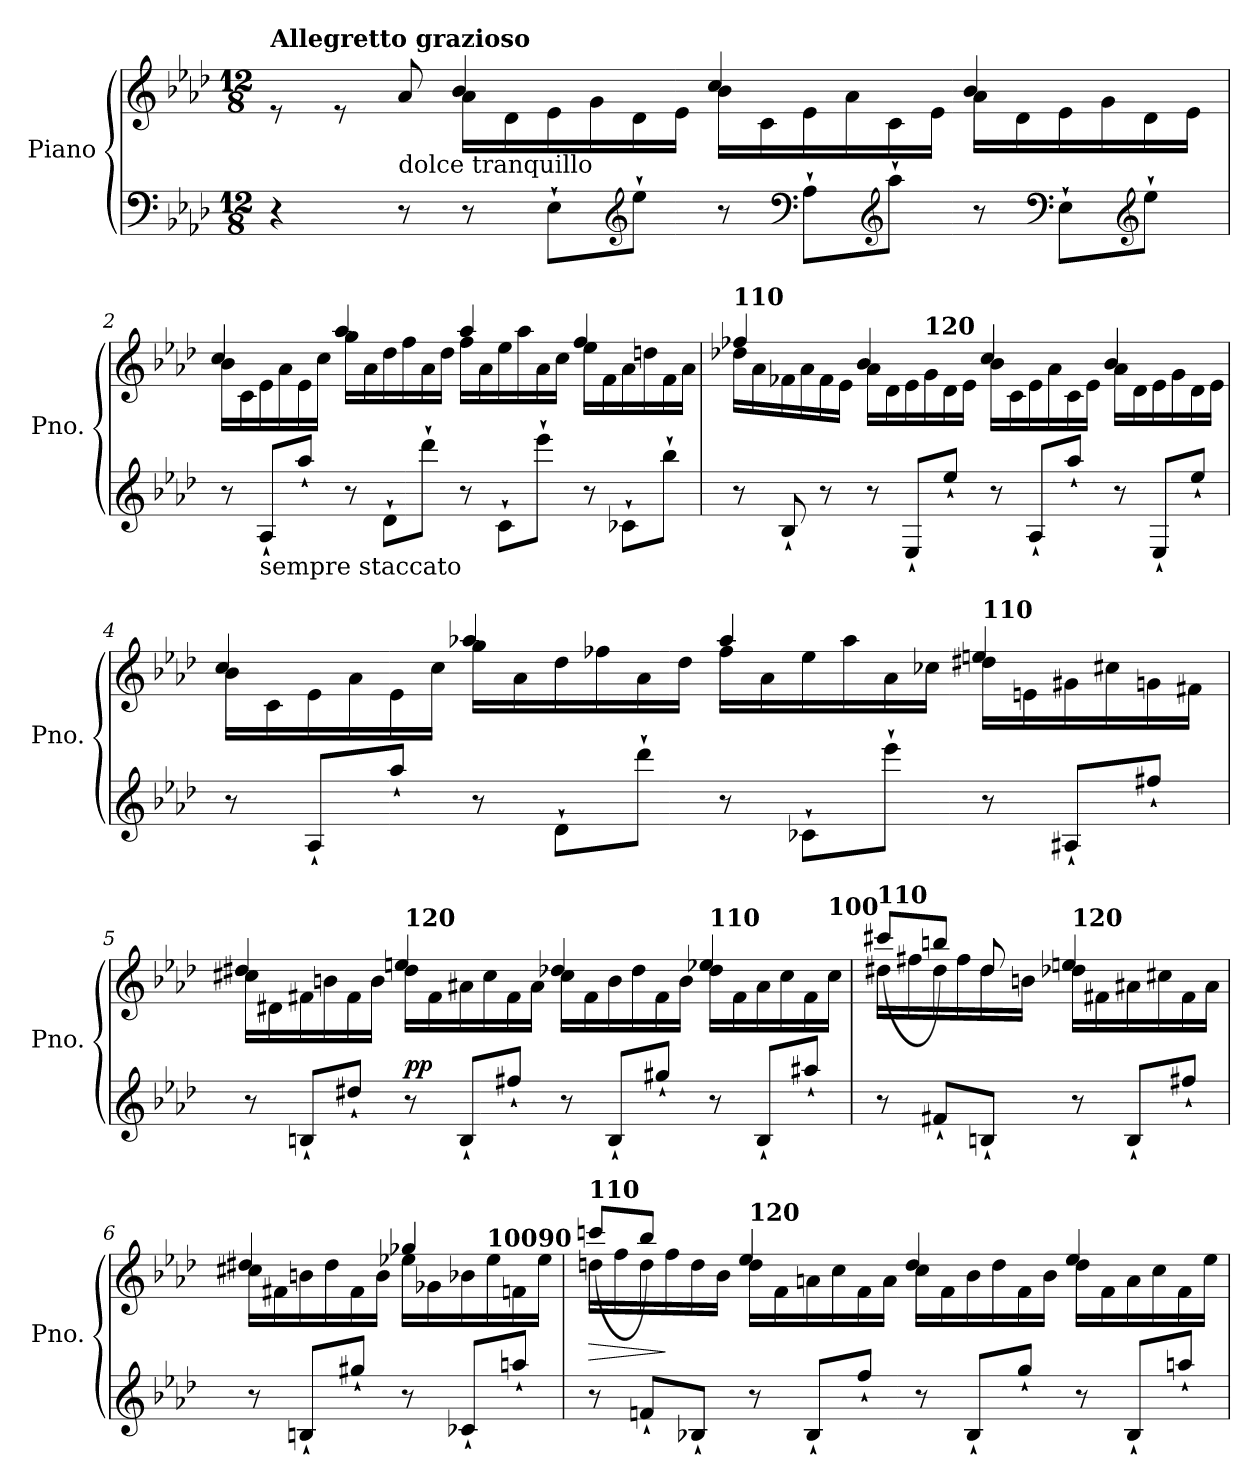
**kern	**kern	**dynam
*part1	*part1	*part1
*staff2	*staff1	*staff1/2
*I"Piano	*	*
*I'Pno.	*	*
*clefF4	*clefG2	*
*k[b-e-a-d-]	*k[b-e-a-d-]	*
*M12/8	*M12/8	*
=1	=1	=1
*	*^	*
!	!LO:TX:a:B:t=Allegretto grazioso	!	!
!	!	!	!LO:DY:a=2
4r	8re	4.ryy	other-dynamics
.	8re	.	.
!	!LO:TX:b:t=dolce tranquillo	!	!
8r	8a-/	.	.
8r	16a-\LL	4b-/	.
.	16d-\	.	.
8E-`\L	16e-\	.	.
.	16g\	.	.
*clefG2	*	*	*
8ee-`\J	16d-\	8ryy	.
.	16e-\JJ	.	.
8r	16b-\LL	4cc/	.
.	16c\	.	.
*clefF4	*	*	*
8A-`\L	16e-\	.	.
.	16a-\	.	.
*clefG2	*	*	*
8aa-`\J	16c\	8ryy	.
.	16e-\JJ	.	.
8r	16a-\LL	4b-/	.
.	16d-\	.	.
*clefF4	*	*	*
8E-`\L	16e-\	.	.
.	16g\	.	.
*clefG2	*	*	*
8ee-`\J	16d-\	8ryy	.
.	16e-\JJ	.	.
=2	=2	=2	=2
8r	16b-\LL	4cc/	.
.	16c\	.	.
!LO:TX:b:t=sempre staccato	!	!	!
8A-`/L	16e-\	.	.
.	16a-\	.	.
8aa-`/J	16e-\	8ryy	.
.	16cc\JJ	.	.
8r	16gg\LL	4aa-/	.
.	16a-\	.	.
8d-`\L	16dd-\	.	.
.	16ff\	.	.
8ddd-`\J	16a-\	8ryy	.
.	16dd-\JJ	.	.
8r	16ff\LL	4aa-/	.
.	16a-\	.	.
8c`\L	16ee-\	.	.
.	16aa-\	.	.
8eee-`\J	16a-\	8ryy	.
.	16cc\JJ	.	.
8r	16ee-\LL	4ff/	.
.	16f\	.	.
8c-X`\L	16a-\	.	.
.	16ddn\	.	.
8bb-`\J	16f\	8ryy	.
.	16a-\JJ	.	.
!!LO:LB:g=z	!!
=3	=3	=3	=3
!	!LO:TX:a:B:t=110	!	!
8r	16dd-X\LL	4ff-X/	.
.	16a-\	.	.
8B-`/	16f-X\	.	.
.	16a-\	.	.
8r	16f-\	8ryy	.
.	16e-\JJ	.	.
8r	16a-\LL	4b-/	.
.	16d-\	.	.
8E-`/L	16e-\	.	.
!	!LO:TX:a:B:t=120	!	!
.	16g\	.	.
8ee-`/J	16d-\	8ryy	.
.	16e-\JJ	.	.
8r	16b-\LL	4cc/	.
.	16c\	.	.
8A-`/L	16e-\	.	.
.	16a-\	.	.
8aa-`/J	16c\	8ryy	.
.	16e-\JJ	.	.
8r	16a-\LL	4b-/	.
.	16d-\	.	.
8E-`/L	16e-\	.	.
.	16g\	.	.
8ee-`/J	16d-\	8ryy	.
.	16e-\JJ	.	.
=4	=4	=4	=4
8r	16b-\LL	4cc/	.
.	16c\	.	.
8A-`/L	16e-\	.	.
.	16a-\	.	.
8aa-`/J	16e-\	8ryy	.
.	16cc\JJ	.	.
8r	16gg\LL	4aa-X/	.
.	16a-\	.	.
8d-`\L	16dd-\	.	.
.	16ff-X\	.	.
8ddd-`\J	16a-\	8ryy	.
.	16dd-\JJ	.	.
8r	16ff-\LL	4aa-/	.
.	16a-\	.	.
8c-X`\L	16ee-\	.	.
.	16aa-\	.	.
8eee-`\J	16a-\	8ryy	.
.	16cc-X\JJ	.	.
!	!LO:TX:a:B:t=110	!	!
8r	16dd#X\LL	4een/	.
.	16en\	.	.
8A#X`/L	16g#X\	.	.
.	16cc#X\	.	.
8ff#X`/J	16gn\	8ryy	.
.	16f#X\JJ	.	.
!!LO:LB:g=z	!!
=5	=5	=5	=5
8r	16cc#X\LL	4dd#X/	.
.	16d#X\	.	.
8Bn`/L	16f#X\	.	.
.	16bn\	.	.
8dd#X`/J	16f#\	8ryy	.
.	16b\JJ	.	.
!	!LO:TX:a:B:t=120	!	!
!	!	!	!LO:DY:a=2
8r	16dd#\LL	4een/	pp
.	16f#\	.	.
8B`/L	16a#X\	.	.
.	16cc#\	.	.
8ff#X`/J	16f#\	8ryy	.
.	16a#\JJ	.	.
8r	16cc#\LL	4dd-X/	.
.	16f#\	.	.
8B`/L	16b\	.	.
.	16dd-\	.	.
8gg#X`/J	16f#\	8ryy	.
.	16b\JJ	.	.
!	!LO:TX:a:B:t=110	!	!
8r	16dd-\LL	4ee-X/	.
.	16f#\	.	.
8B`/L	16a#\	.	.
.	16cc#\	.	.
8aa#X`/J	16f#\	8ryy	.
!	!LO:TX:a:B:t=100	!	!
.	16cc#\JJ	.	.
=6	=6	=6	=6
!	!LO:TX:a:B:t=110	!	!
!	!	!	!LO:DY:b
8r	16dd#X\LL	(8ccc#X/L	other-dynamics
.	16ff#X\	.	.
8f#X`/L	16dd#\	8bbn/J)	.
.	16ff#\	.	.
8Bn`/J	16dd#\	8dd#/	.
.	16bn\JJ	.	.
!	!LO:TX:a:B:t=120	!	!
8r	16dd-X\LL	4een/	.
.	16f#X\	.	.
8B`/L	16a#X\	.	.
.	16cc#X\	.	.
8ff#X`/J	16f#\	8ryy	.
.	16a#\JJ	.	.
!!LO:LB:g=z	!!
=6X1	=6X1	=6X1	=6X1
8r	16cc#X\LL	4dd#X/	.
.	16f#X\	.	.
8Bn`/L	16bn\	.	.
.	16dd#\	.	.
8gg#X`/J	16f#\	8ryy	.
.	16b\JJ	.	.
8r	16ee-X\LL	4gg-X/	.
.	16g-X\	.	.
8c-X`/L	16b-X\	.	.
!	!LO:TX:a:B:t=100	!	!
.	16ee-\	.	.
8aan`/J	16fn\	8ryy	.
!	!LO:TX:a:B:t=90	!	!
.	16ee-\JJ	.	.
=7	=7	=7	=7
!	!LO:TX:a:B:t=110	!	!
!	!	!	!LO:HP:b
8r	16ddn\LL	(8cccn/L	>
.	16ff\	.	.
8fn`/L	16dd\	8bb-/J)	.
.	16ff\	.	]
8B-X`/J	16dd\	8ryy	.
.	16b-\JJ	.	.
!	!LO:TX:a:B:t=120	!	!
8r	16dd\LL	4ee-/	.
.	16f\	.	.
8B-`/L	16an\	.	.
.	16cc\	.	.
8ff`/J	16f\	8ryy	.
.	16a\JJ	.	.
8r	16cc\LL	4dd/	.
.	16f\	.	.
8B-`/L	16b-\	.	.
.	16dd\	.	.
8gg`/J	16f\	8ryy	.
.	16b-\JJ	.	.
8r	16dd\LL	4ee-/	.
.	16f\	.	.
8B-`/L	16a\	.	.
.	16cc\	.	.
8aan`/J	16f\	8ryy	.
.	16ee-\JJ	.	.
*	*v	*v	*
=	=	=
*-	*-	*-
